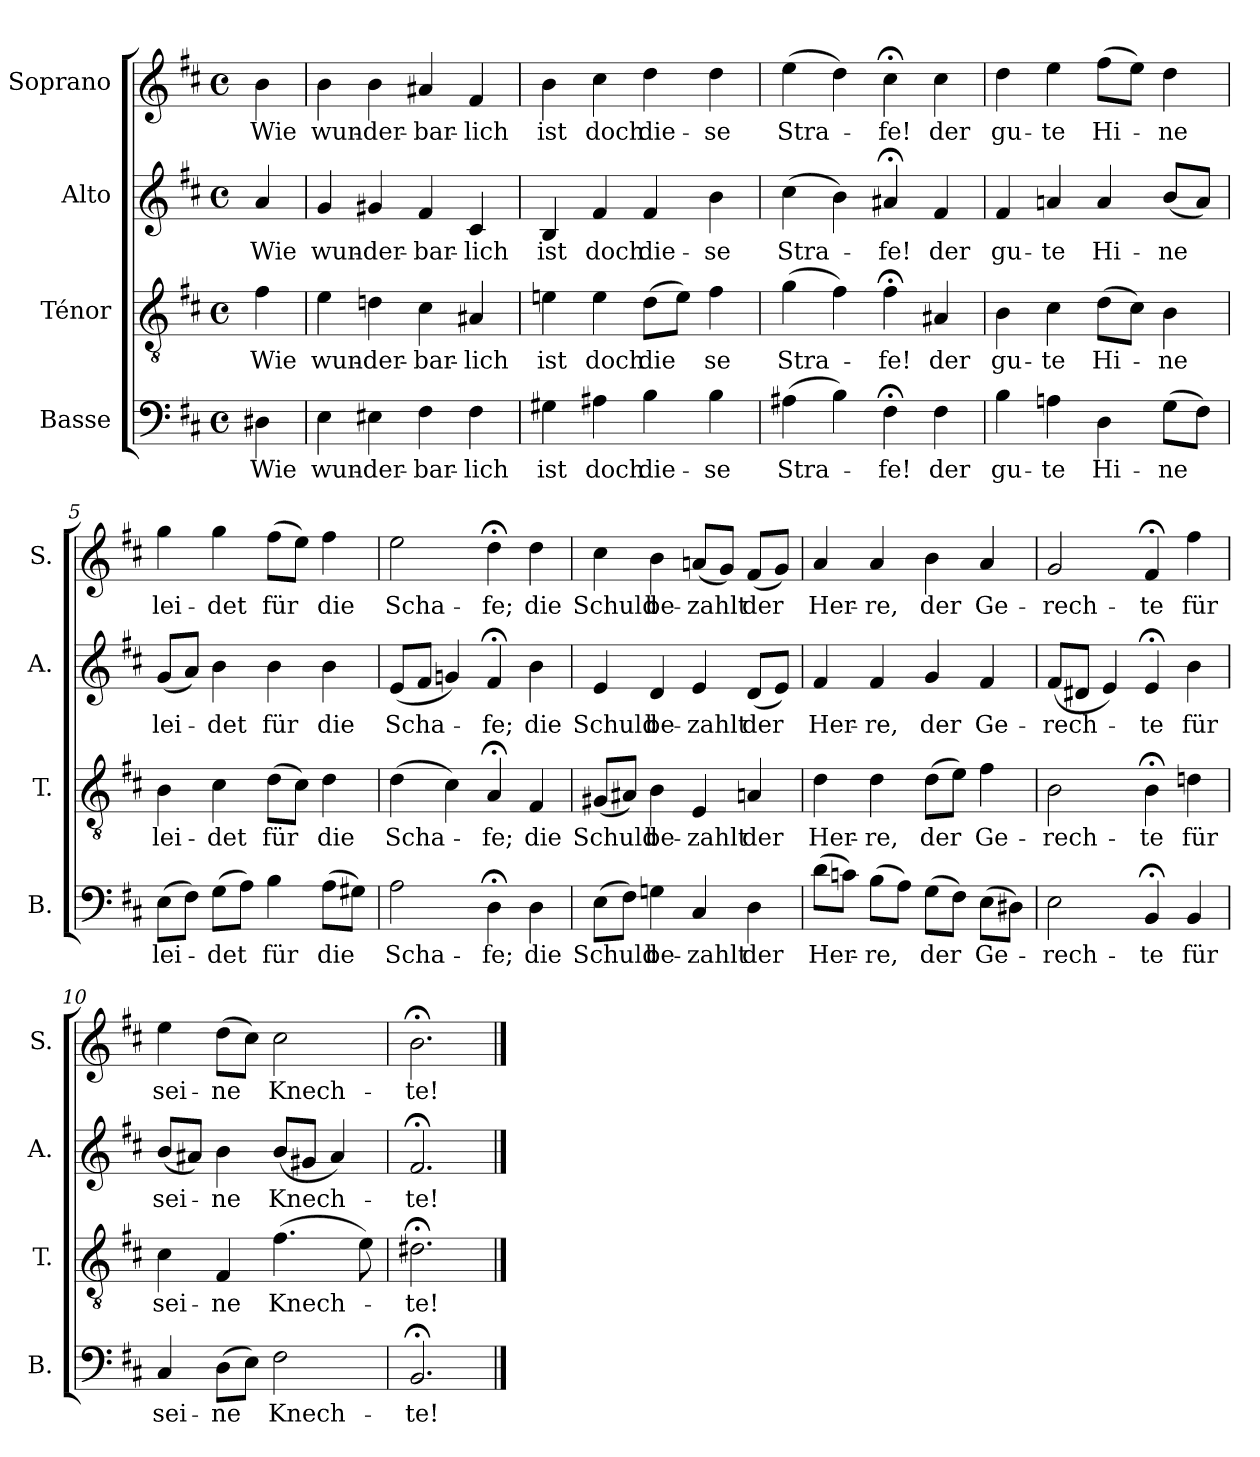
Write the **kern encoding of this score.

**kern	**text	**kern	**text	**kern	**text	**kern	**text
*part4	*part4	*part3	*part3	*part2	*part2	*part1	*part1
*staff4	*staff4	*staff3	*staff3	*staff2	*staff2	*staff1	*staff1
*I"Basse	*	*I"Ténor	*	*I"Alto	*	*I"Soprano	*
*I'B.	*	*I'T.	*	*I'A.	*	*I'S.	*
*clefF4	*	*clefGv2	*	*clefG2	*	*clefG2	*
*k[f#c#]	*	*k[f#c#]	*	*k[f#c#]	*	*k[f#c#]	*
*M4/4	*	*M4/4	*	*M4/4	*	*M4/4	*
*met(c)	*	*met(c)	*	*met(c)	*	*met(c)	*
=	=	=	=	=	=	=	=
4D#X\	Wie	4f#\	Wie	4a/	Wie	4b\	Wie
=1	=1	=1	=1	=1	=1	=1	=1
!!LO:REH:place=s1:a:B:fs=16:t=Coro I & II
*	*	*	*	*	*	*MM80	*
4E\	wun-	4e\	wun-	4g/	wun-	4b\	wun-
4E#X\	-der-	4dn\	-der-	4g#X/	-der-	4b\	-der-
4F#\	-bar-	4c#\	-bar-	4f#/	-bar-	4a#X/	-bar-
4F#\	-lich	4A#X/	-lich	4c#/	-lich	4f#/	-lich
=2	=2	=2	=2	=2	=2	=2	=2
4G#X\	ist	4en\	ist	4B/	ist	4b\	ist
4A#X\	doch	4e\	doch	4f#/	doch	4cc#\	doch
4B\	die-	(8d\L	die	4f#/	die-	4dd\	die-
.	.	8e\J)	.	.	.	.	.
4B\	-se	4f#\	se	4b\	-se	4dd\	-se
!!LO:LB:g=z
=3	=3	=3	=3	=3	=3	=3	=3
(4A#X\	-Stra-	(4g\	Stra-	(4cc#\	-Stra-	(4ee\	-Stra-
4B\)	.	4f#\)	.	4b\)	.	4dd\)	.
4F#;<\	-fe!	4f#;<\	-fe!	4a#X;</	-fe!	4cc#;<\	-fe!
4F#\	der	4A#X/	der	4f#/	der	4cc#\	der
=4	=4	=4	=4	=4	=4	=4	=4
4B\	gu-	4B\	gu-	4f#/	gu-	4dd\	gu-
4An\	-te	4c#\	-te	4an/	-te	4ee\	-te
4D\	Hi-	(8d\L	Hi-	4a/	Hi-	(8ff#\L	Hi-
.	.	8c#\J)	.	.	.	8ee\J)	.
(8G\L	-ne	4B\	-ne	(8b/L	-ne	4dd\	-ne
8F#\J)	.	.	.	8a/J)	.	.	.
=5	=5	=5	=5	=5	=5	=5	=5
(8E\L	lei-	4B\	lei-	(8g/L	lei-	4gg\	lei-
8F#\J)	.	.	.	8a/J)	.	.	.
(8G\L	-det	4c#\	-det	4b\	-det	4gg\	-det
8A\J)	.	.	.	.	.	.	.
4B\	für	(8d\L	für	4b\	für	(8ff#\L	für
.	.	8c#\J)	.	.	.	8ee\J)	.
(8A\L	die	4d\	die	4b\	die	4ff#\	die
8G#X\J)	.	.	.	.	.	.	.
=6	=6	=6	=6	=6	=6	=6	=6
2A\	Scha-	(4d\	Scha-	(>8e/L	Scha-	2ee\	Scha-
.	.	.	.	8f#/J	.	.	.
.	.	4c#\)	.	4gn/)	.	.	.
4D;<\	-fe;	4A;</	-fe;	4f#;</	-fe;	4dd;<\	-fe;
4D\	die	4F#/	die	4b\	die	4dd\	die
=7	=7	=7	=7	=7	=7	=7	=7
(8E\L	Schuld	(>8G#X/L	Schuld	4e/	Schuld	4cc#\	Schuld
8F#\J)	.	8A#X/J)	.	.	.	.	.
4Gn\	be-	4B\	be-	4d/	be-	4b\	be-
4C#/	-zahlt	4E/	-zahlt	4e/	-zahlt	(8an/L	-zahlt
.	.	.	.	.	.	8g/J)	.
4D\	der	4An/	der	(8d/L	der	(8f#/L	der
.	.	.	.	8e/J)	.	8g/J)	.
!!LO:LB:g=z
=8	=8	=8	=8	=8	=8	=8	=8
(8d\L	Her-	4d\	Her-	4f#/	Her-	4a/	Her-
8cn\J)	.	.	.	.	.	.	.
(8B\L	-re,	4d\	-re,	4f#/	-re,	4a/	-re,
8A\J)	.	.	.	.	.	.	.
(8G\L	der	(8d\L	der	4g/	der	4b\	der
8F#\J)	.	8e\J)	.	.	.	.	.
(8E\L	Ge-	4f#\	Ge-	4f#/	Ge-	4a/	Ge-
8D#X\J)	.	.	.	.	.	.	.
=9	=9	=9	=9	=9	=9	=9	=9
2E\	-rech-	2B\	-rech-	(8f#/L	-rech-	2g/	-rech-
.	.	.	.	8d#X/J	.	.	.
.	.	.	.	4e/)	.	.	.
4BB;</	-te	4B;<\	-te	4e;</	-te	4f#;</	-te
4BB/	für	4dn\	für	4b\	für	4ff#\	für
=10	=10	=10	=10	=10	=10	=10	=10
4C#/	sei-	4c#\	sei-	(8b/L	sei-	4ee\	sei-
.	.	.	.	8a#X/J)	.	.	.
(8D\L	-ne	4F#/	-ne	4b\	-ne	(8dd\L	-ne
8E\J)	.	.	.	.	.	8cc#\J)	.
2F#\	Knech-	(4.f#\	Knech-	(8b/L	Knech-	2cc#\	Knech-
.	.	.	.	8g#X/J	.	.	.
.	.	.	.	4a#/)	.	.	.
.	.	8e\)	.	.	.	.	.
=11	=11	=11	=11	=11	=11	=11	=11
2.BB;</	-te!	2.d#X;<\	-te!	2.f#;</	-te!	2.b;<\	-te!
==	==	==	==	==	==	==	==
*-	*-	*-	*-	*-	*-	*-	*-
